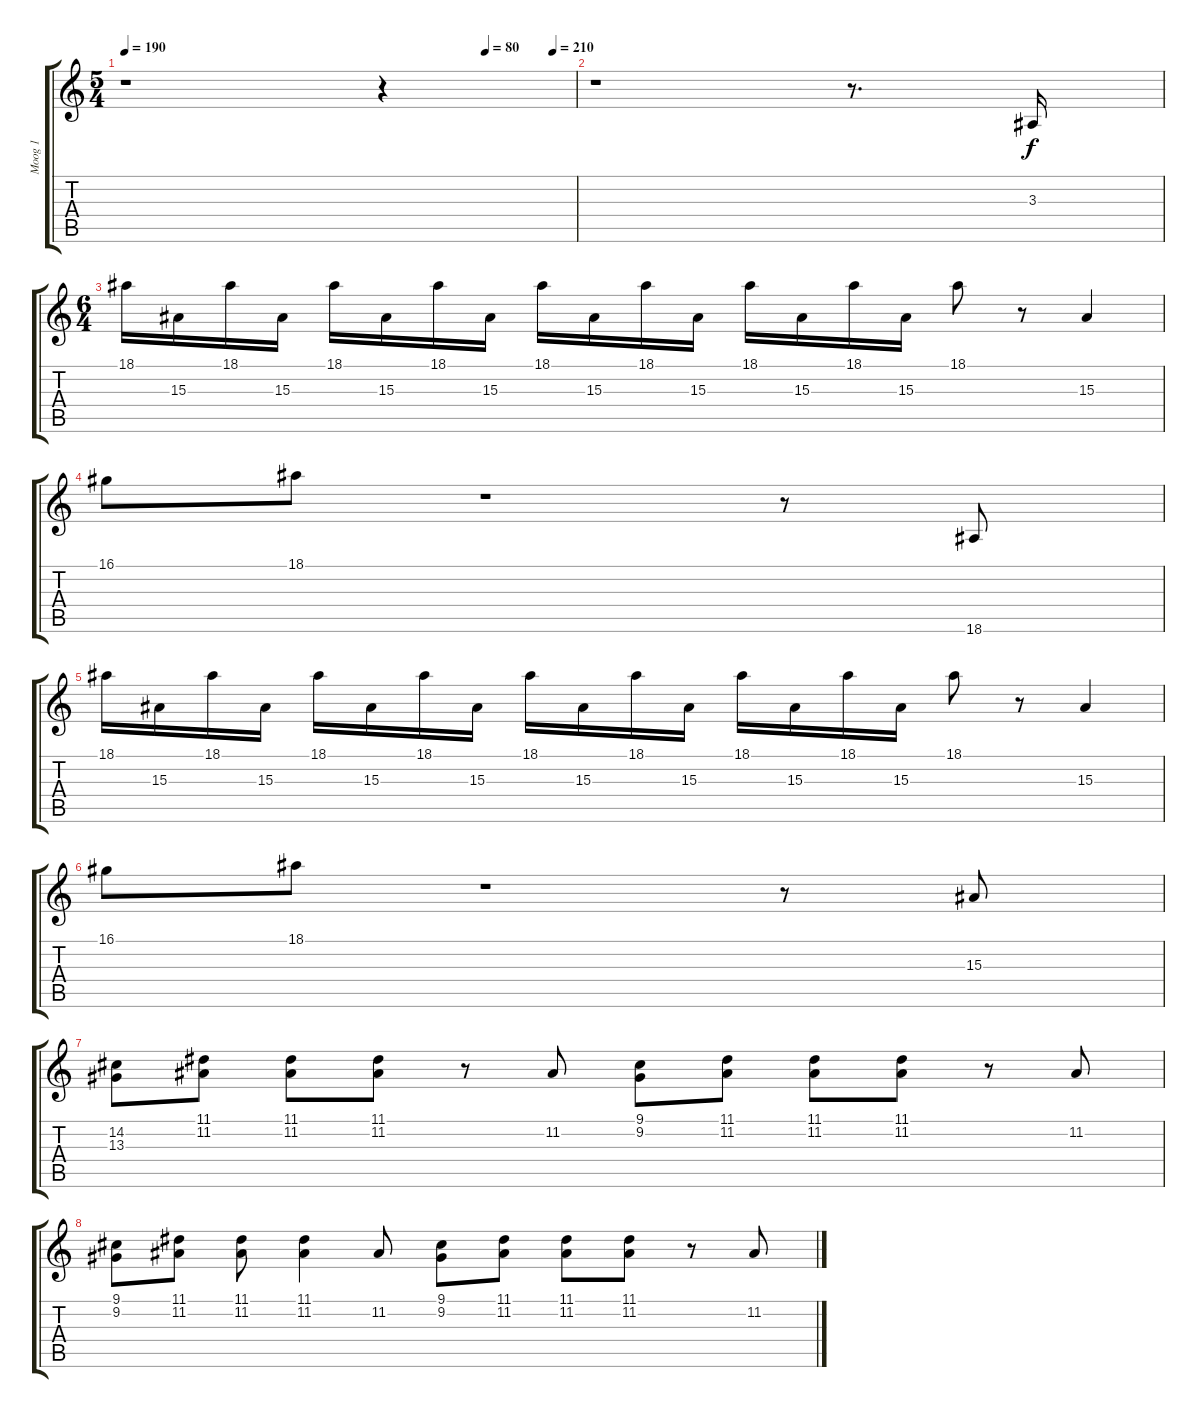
\track ("Moog 1" "Moog 1") {instrument lead2sawtooth}
\staff {score tabs}
\tuning (E4 B3 G3 D3 A2 E2) {hide}
\ts (5 4)
\tempo 190
\tempo (80 0.8)
\tempo (210 0.95)
\clef g2
\ks c
r.1{dy f} r.4 |
r.1 r.8{d} 3.3.16 |
\ts (6 4)
18.1.16 15.3.16 18.1.16 15.3.16 18.1.16 15.3.16 18.1.16 15.3.16 18.1.16 15.3.16 18.1.16 15.3.16 18.1.16 15.3.16 18.1.16 15.3.16 18.1.8 r.8 15.3.4 |
16.1.8 18.1.8 r.1 r.8 18.6.8 |
18.1.16 15.3.16 18.1.16 15.3.16 18.1.16 15.3.16 18.1.16 15.3.16 18.1.16 15.3.16 18.1.16 15.3.16 18.1.16 15.3.16 18.1.16 15.3.16 18.1.8 r.8 15.3.4 |
16.1.8 18.1.8 r.1 r.8 15.3.8 |
(14.2 13.3).8 (11.1 11.2).8 (11.1 11.2).8 (11.1 11.2).8 r.8 11.2.8 (9.1 9.2).8 (11.1 11.2).8 (11.1 11.2).8 (11.1 11.2).8 r.8 11.2.8 |
(9.1 9.2).8 (11.1 11.2).8 (11.1 11.2).8 (11.1 11.2).4 11.2.8 (9.1 9.2).8 (11.1 11.2).8 (11.1 11.2).8 (11.1 11.2).8 r.8 11.2.8
